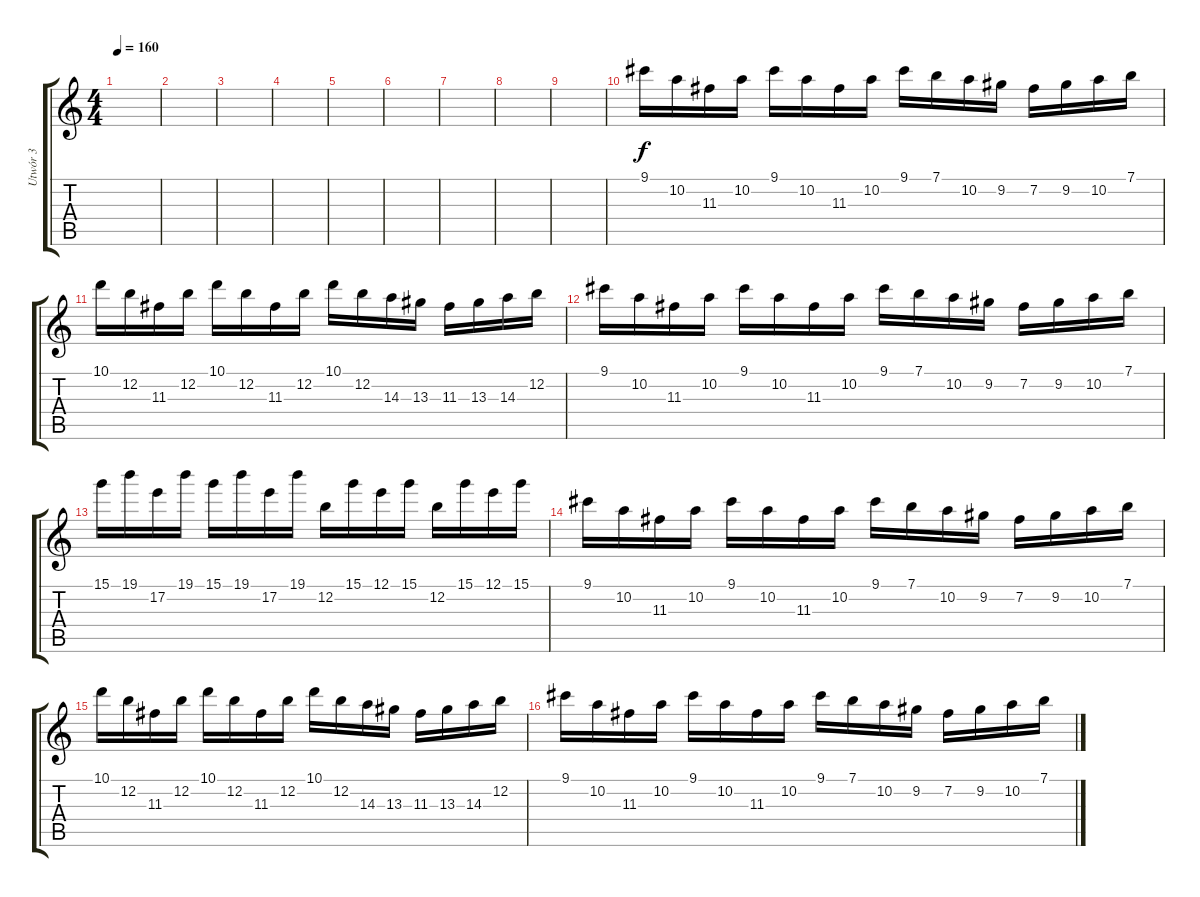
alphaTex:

\track ("Utwór 3" "Utwór 3") {instrument distortionguitar}
\staff {score tabs}
\tuning (E4 B3 G3 D3 A2 E2) {hide}
\ts (4 4)
\tempo 160
\clef g2
\ks c
|
|
|
|
|
|
|
|
|
9.1.16 10.2.16 11.3.16 10.2.16 9.1.16 10.2.16 11.3.16 10.2.16 9.1.16 7.1.16 10.2.16 9.2.16 7.2.16 9.2.16 10.2.16 7.1.16 |
10.1.16 12.2.16 11.3.16 12.2.16 10.1.16 12.2.16 11.3.16 12.2.16 10.1.16 12.2.16 14.3.16 13.3.16 11.3.16 13.3.16 14.3.16 12.2.16 |
9.1.16 10.2.16 11.3.16 10.2.16 9.1.16 10.2.16 11.3.16 10.2.16 9.1.16 7.1.16 10.2.16 9.2.16 7.2.16 9.2.16 10.2.16 7.1.16 |
15.1.16 19.1.16 17.2.16 19.1.16 15.1.16 19.1.16 17.2.16 19.1.16 12.2.16 15.1.16 12.1.16 15.1.16 12.2.16 15.1.16 12.1.16 15.1.16 |
9.1.16 10.2.16 11.3.16 10.2.16 9.1.16 10.2.16 11.3.16 10.2.16 9.1.16 7.1.16 10.2.16 9.2.16 7.2.16 9.2.16 10.2.16 7.1.16 |
10.1.16 12.2.16 11.3.16 12.2.16 10.1.16 12.2.16 11.3.16 12.2.16 10.1.16 12.2.16 14.3.16 13.3.16 11.3.16 13.3.16 14.3.16 12.2.16 |
9.1.16 10.2.16 11.3.16 10.2.16 9.1.16 10.2.16 11.3.16 10.2.16 9.1.16 7.1.16 10.2.16 9.2.16 7.2.16 9.2.16 10.2.16 7.1.16
